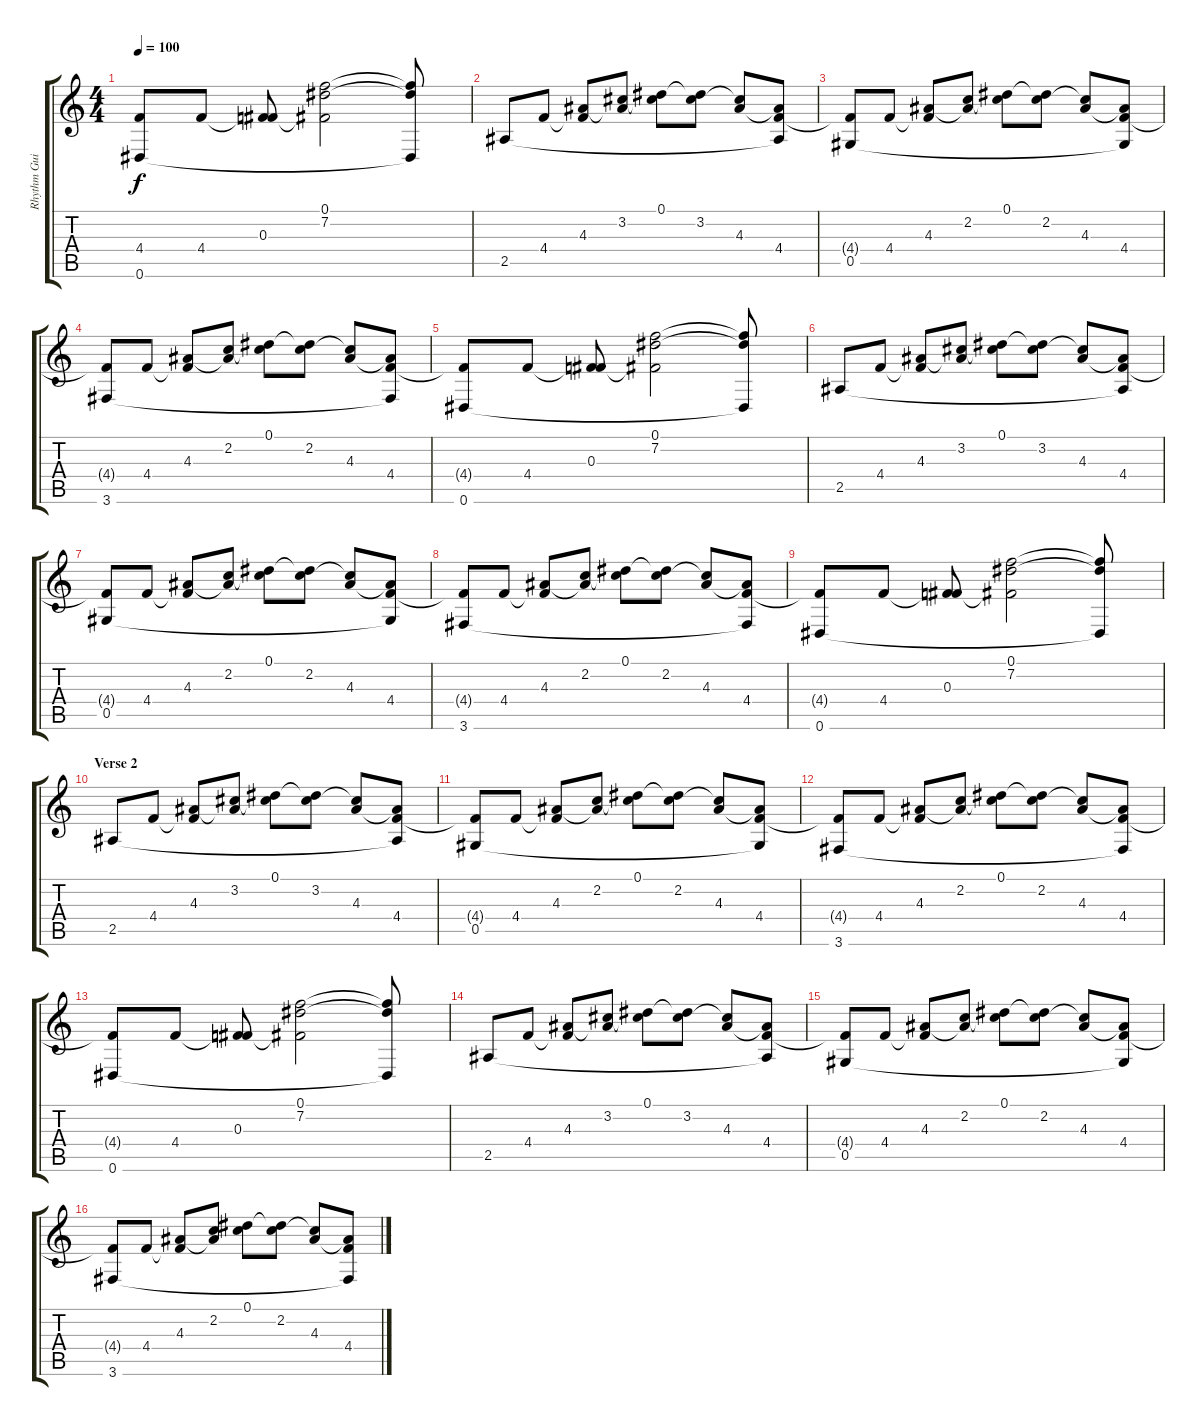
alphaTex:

\track ("Rhythm Guitar" "Rhythm Gui") {instrument electricguitarclean}
\staff {score tabs}
\tuning (Eb4 Bb3 Gb3 Db3 Ab2 Eb2) {hide}
\ts (4 4)
\tempo 100
\clef g2
\ks c
(4.4{t} 0.6).8{dy f} 4.4.8 (0.3 4.4{t}).8 (0.1 7.2 0.3{t}).2 (0.1{t} 7.2{t} 0.6{t}).8 |
2.5.8 4.4.8 (4.3 4.4{t}).8 (3.2 4.3{t}).8 (0.1 3.2{t}).8 (0.1{t} 3.2).8 (3.2{t} 4.3).8 (4.3{t} 4.4 2.5{t}).8 |
(4.4{t} 0.5).8 4.4.8 (4.3 4.4{t}).8 (2.2 4.3{t}).8 (0.1 2.2{t}).8 (0.1{t} 2.2).8 (2.2{t} 4.3).8 (4.3{t} 4.4 0.5{t}).8 |
(4.4{t} 3.6).8 4.4.8 (4.3 4.4{t}).8 (2.2 4.3{t}).8 (0.1 2.2{t}).8 (0.1{t} 2.2).8 (2.2{t} 4.3).8 (4.3{t} 4.4 3.6{t}).8 |
(4.4{t} 0.6).8 4.4.8 (0.3 4.4{t}).8 (0.1 7.2 0.3{t}).2 (0.1{t} 7.2{t} 0.6{t}).8 |
2.5.8 4.4.8 (4.3 4.4{t}).8 (3.2 4.3{t}).8 (0.1 3.2{t}).8 (0.1{t} 3.2).8 (3.2{t} 4.3).8 (4.3{t} 4.4 2.5{t}).8 |
(4.4{t} 0.5).8 4.4.8 (4.3 4.4{t}).8 (2.2 4.3{t}).8 (0.1 2.2{t}).8 (0.1{t} 2.2).8 (2.2{t} 4.3).8 (4.3{t} 4.4 0.5{t}).8 |
(4.4{t} 3.6).8 4.4.8 (4.3 4.4{t}).8 (2.2 4.3{t}).8 (0.1 2.2{t}).8 (0.1{t} 2.2).8 (2.2{t} 4.3).8 (4.3{t} 4.4 3.6{t}).8 |
(4.4{t} 0.6).8 4.4.8 (0.3 4.4{t}).8 (0.1 7.2 0.3{t}).2 (0.1{t} 7.2{t} 0.6{t}).8 |
\section ("" "Verse 2")
2.5.8 4.4.8 (4.3 4.4{t}).8 (3.2 4.3{t}).8 (0.1 3.2{t}).8 (0.1{t} 3.2).8 (3.2{t} 4.3).8 (4.3{t} 4.4 2.5{t}).8 |
(4.4{t} 0.5).8 4.4.8 (4.3 4.4{t}).8 (2.2 4.3{t}).8 (0.1 2.2{t}).8 (0.1{t} 2.2).8 (2.2{t} 4.3).8 (4.3{t} 4.4 0.5{t}).8 |
(4.4{t} 3.6).8 4.4.8 (4.3 4.4{t}).8 (2.2 4.3{t}).8 (0.1 2.2{t}).8 (0.1{t} 2.2).8 (2.2{t} 4.3).8 (4.3{t} 4.4 3.6{t}).8 |
(4.4{t} 0.6).8 4.4.8 (0.3 4.4{t}).8 (0.1 7.2 0.3{t}).2 (0.1{t} 7.2{t} 0.6{t}).8 |
2.5.8 4.4.8 (4.3 4.4{t}).8 (3.2 4.3{t}).8 (0.1 3.2{t}).8 (0.1{t} 3.2).8 (3.2{t} 4.3).8 (4.3{t} 4.4 2.5{t}).8 |
(4.4{t} 0.5).8 4.4.8 (4.3 4.4{t}).8 (2.2 4.3{t}).8 (0.1 2.2{t}).8 (0.1{t} 2.2).8 (2.2{t} 4.3).8 (4.3{t} 4.4 0.5{t}).8 |
(4.4{t} 3.6).8 4.4.8 (4.3 4.4{t}).8 (2.2 4.3{t}).8 (0.1 2.2{t}).8 (0.1{t} 2.2).8 (2.2{t} 4.3).8 (4.3{t} 4.4 3.6{t}).8
